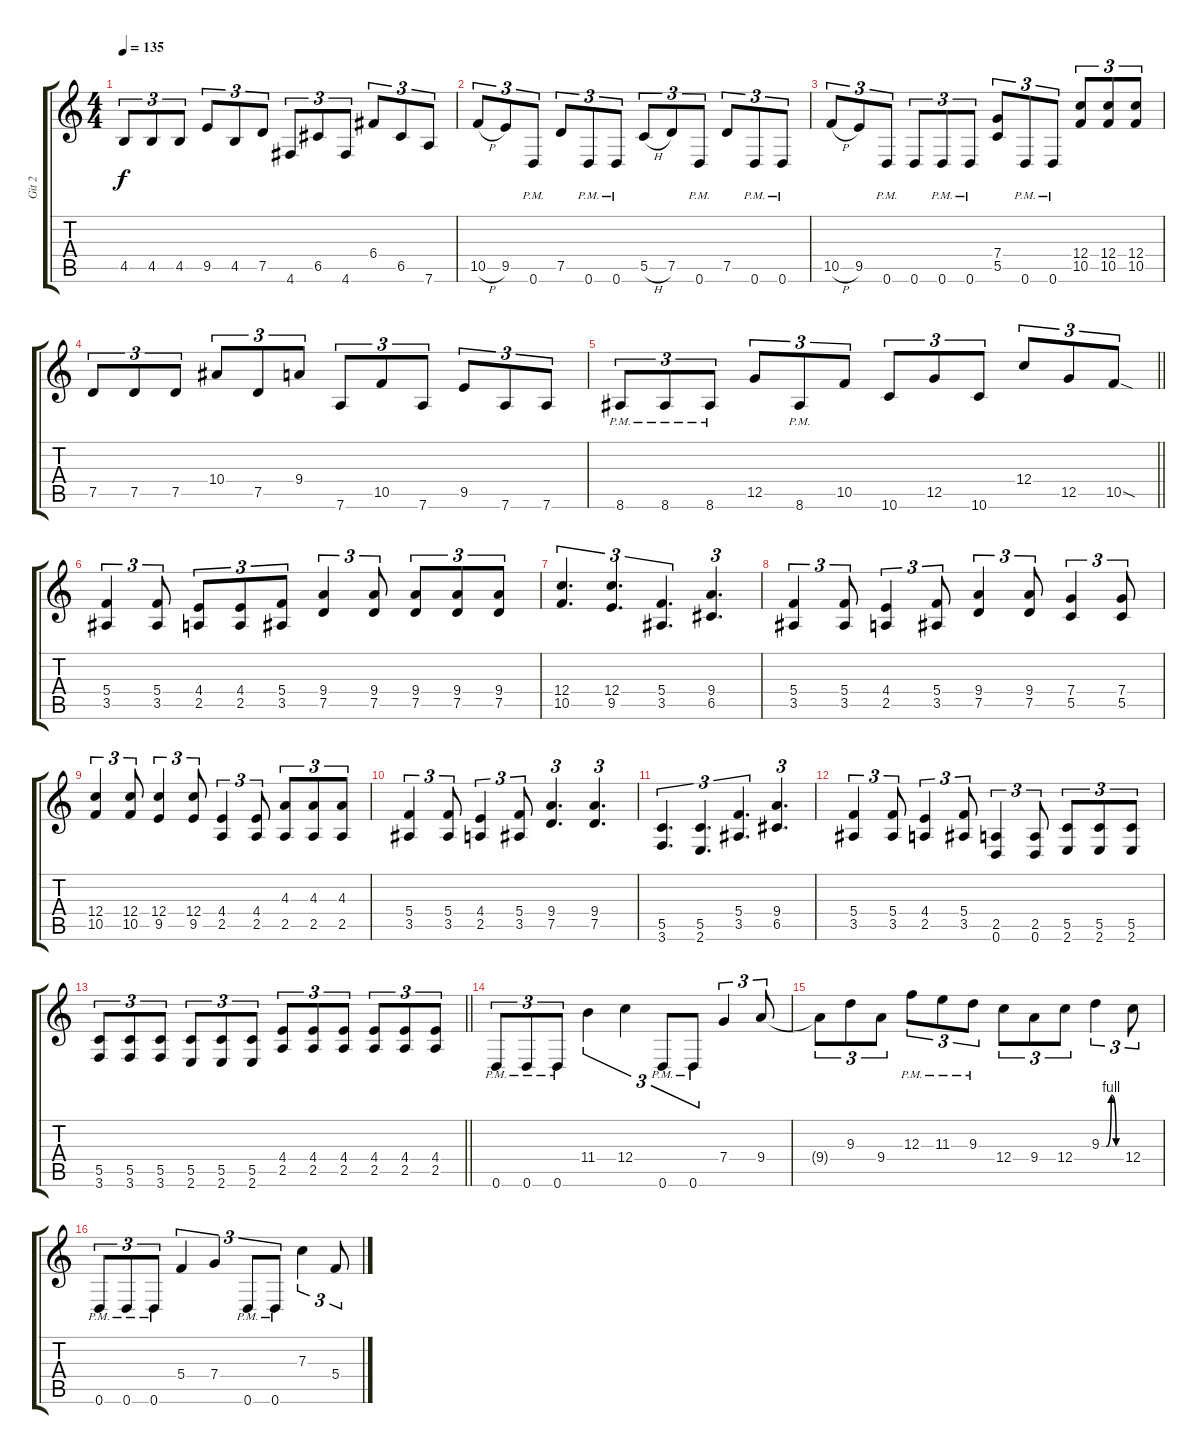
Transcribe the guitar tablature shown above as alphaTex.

\track ("Git 2" "Git 2") {instrument distortionguitar}
\staff {score tabs}
\tuning (D4 A3 F3 C3 G2 D2) {hide}
\ts (4 4)
\tempo 135
\clef g2
\ks c
4.5.8{tu (3 2) dy f} 4.5.8{tu (3 2)} 4.5.8{tu (3 2)} 9.5.8{tu (3 2)} 4.5.8{tu (3 2)} 7.5.8{tu (3 2)} 4.6.8{tu (3 2)} 6.5.8{tu (3 2)} 4.6.8{tu (3 2)} 6.4.8{tu (3 2)} 6.5.8{tu (3 2)} 7.6.8{tu (3 2)} |
10.5{h}.8{tu (3 2)} 9.5.8{tu (3 2)} 0.6{pm}.8{tu (3 2)} 7.5.8{tu (3 2)} 0.6{pm}.8{tu (3 2)} 0.6{pm}.8{tu (3 2)} 5.5{h}.8{tu (3 2)} 7.5.8{tu (3 2)} 0.6{pm}.8{tu (3 2)} 7.5.8{tu (3 2)} 0.6{pm}.8{tu (3 2)} 0.6{pm}.8{tu (3 2)} |
10.5{h}.8{tu (3 2)} 9.5.8{tu (3 2)} 0.6{pm}.8{tu (3 2)} 0.6.8{tu (3 2)} 0.6{pm}.8{tu (3 2)} 0.6{pm}.8{tu (3 2)} (7.4 5.5).8{tu (3 2)} 0.6{pm}.8{tu (3 2)} 0.6{pm}.8{tu (3 2)} (12.4 10.5).8{tu (3 2)} (12.4 10.5).8{tu (3 2)} (12.4 10.5).8{tu (3 2)} |
7.5.8{tu (3 2)} 7.5.8{tu (3 2)} 7.5.8{tu (3 2)} 10.4.8{tu (3 2)} 7.5.8{tu (3 2)} 9.4.8{tu (3 2)} 7.6.8{tu (3 2)} 10.5.8{tu (3 2)} 7.6.8{tu (3 2)} 9.5.8{tu (3 2)} 7.6.8{tu (3 2)} 7.6.8{tu (3 2)} |
\barLineRight lightlight
8.6{pm}.8{tu (3 2)} 8.6{pm}.8{tu (3 2)} 8.6{pm}.8{tu (3 2)} 12.5.8{tu (3 2)} 8.6{pm}.8{tu (3 2)} 10.5.8{tu (3 2)} 10.6.8{tu (3 2)} 12.5.8{tu (3 2)} 10.6.8{tu (3 2)} 12.4.8{tu (3 2)} 12.5.8{tu (3 2)} 10.5{sod}.8{tu (3 2)} |
(5.4 3.5).4{tu (3 2)} (5.4 3.5).8{tu (3 2)} (4.4 2.5).8{tu (3 2)} (4.4 2.5).8{tu (3 2)} (5.4 3.5).8{tu (3 2)} (9.4 7.5).4{tu (3 2)} (9.4 7.5).8{tu (3 2)} (9.4 7.5).8{tu (3 2)} (9.4 7.5).8{tu (3 2)} (9.4 7.5).8{tu (3 2)} |
(12.4 10.5).4{d tu (3 2)} (12.4 9.5).4{d tu (3 2)} (5.4 3.5).4{d tu (3 2)} (9.4 6.5).4{d tu (3 2)} |
(5.4 3.5).4{tu (3 2)} (5.4 3.5).8{tu (3 2)} (4.4 2.5).4{tu (3 2)} (5.4 3.5).8{tu (3 2)} (9.4 7.5).4{tu (3 2)} (9.4 7.5).8{tu (3 2)} (7.4 5.5).4{tu (3 2)} (7.4 5.5).8{tu (3 2)} |
(12.4 10.5).4{tu (3 2)} (12.4 10.5).8{tu (3 2)} (12.4 9.5).4{tu (3 2)} (12.4 9.5).8{tu (3 2)} (4.4 2.5).4{tu (3 2)} (4.4 2.5).8{tu (3 2)} (4.3 2.5).8{tu (3 2)} (4.3 2.5).8{tu (3 2)} (4.3 2.5).8{tu (3 2)} |
(5.4 3.5).4{tu (3 2)} (5.4 3.5).8{tu (3 2)} (4.4 2.5).4{tu (3 2)} (5.4 3.5).8{tu (3 2)} (9.4 7.5).4{d tu (3 2)} (9.4 7.5).4{d tu (3 2)} |
(5.5 3.6).4{d tu (3 2)} (5.5 2.6).4{d tu (3 2)} (5.4 3.5).4{d tu (3 2)} (9.4 6.5).4{d tu (3 2)} |
(5.4 3.5).4{tu (3 2)} (5.4 3.5).8{tu (3 2)} (4.4 2.5).4{tu (3 2)} (5.4 3.5).8{tu (3 2)} (2.5 0.6).4{tu (3 2)} (2.5 0.6).8{tu (3 2)} (5.5 2.6).8{tu (3 2)} (5.5 2.6).8{tu (3 2)} (5.5 2.6).8{tu (3 2)} |
\barLineRight lightlight
(5.5 3.6).8{tu (3 2)} (5.5 3.6).8{tu (3 2)} (5.5 3.6).8{tu (3 2)} (5.5 2.6).8{tu (3 2)} (5.5 2.6).8{tu (3 2)} (5.5 2.6).8{tu (3 2)} (4.4 2.5).8{tu (3 2)} (4.4 2.5).8{tu (3 2)} (4.4 2.5).8{tu (3 2)} (4.4 2.5).8{tu (3 2)} (4.4 2.5).8{tu (3 2)} (4.4 2.5).8{tu (3 2)} |
0.6{pm}.8{tu (3 2)} 0.6{pm}.8{tu (3 2)} 0.6{pm}.8{tu (3 2)} 11.4.4{tu (3 2)} 12.4.4{tu (3 2)} 0.6{pm}.8{tu (3 2)} 0.6{pm}.8{tu (3 2)} 7.4.4{tu (3 2)} 9.4.8{tu (3 2)} |
9.4{t}.8{tu (3 2)} 9.3.8{tu (3 2)} 9.4.8{tu (3 2)} 12.3{pm}.8{tu (3 2)} 11.3{pm}.8{tu (3 2)} 9.3{pm}.8{tu (3 2)} 12.4.8{tu (3 2)} 9.4.8{tu (3 2)} 12.4.8{tu (3 2)} 9.3{be (custom 0 0 15 0 30 4 45 0 60 0)}.4{tu (3 2)} 12.4.8{tu (3 2)} |
0.6{pm}.8{tu (3 2)} 0.6{pm}.8{tu (3 2)} 0.6{pm}.8{tu (3 2)} 5.4.4{tu (3 2)} 7.4.4{tu (3 2)} 0.6{pm}.8{tu (3 2)} 0.6{pm}.8{tu (3 2)} 7.3.4{tu (3 2)} 5.4.8{tu (3 2)}
